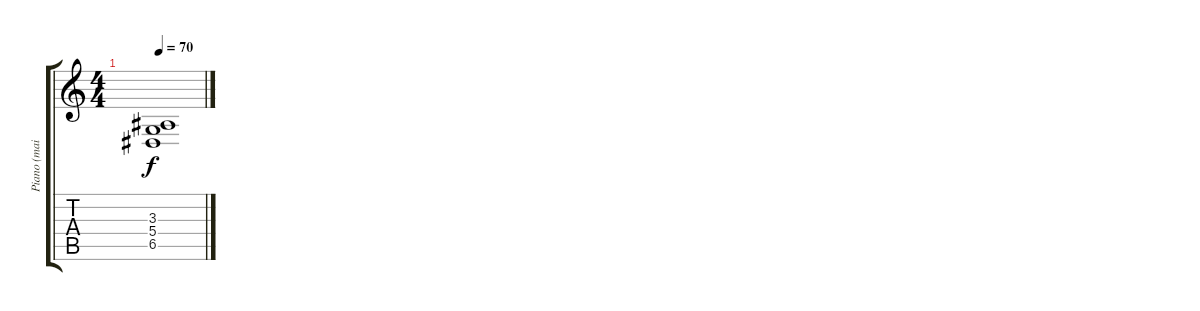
\track ("Piano (main gauche)" "Piano (mai") {instrument acousticgrandpiano}
\staff {score tabs}
\tuning (E4 B3 G3 D3 A2 E2) {hide}
\ts (4 4)
\tempo 70
\clef g2
\ks c
(3.3 5.4 6.5).1{dy f}
